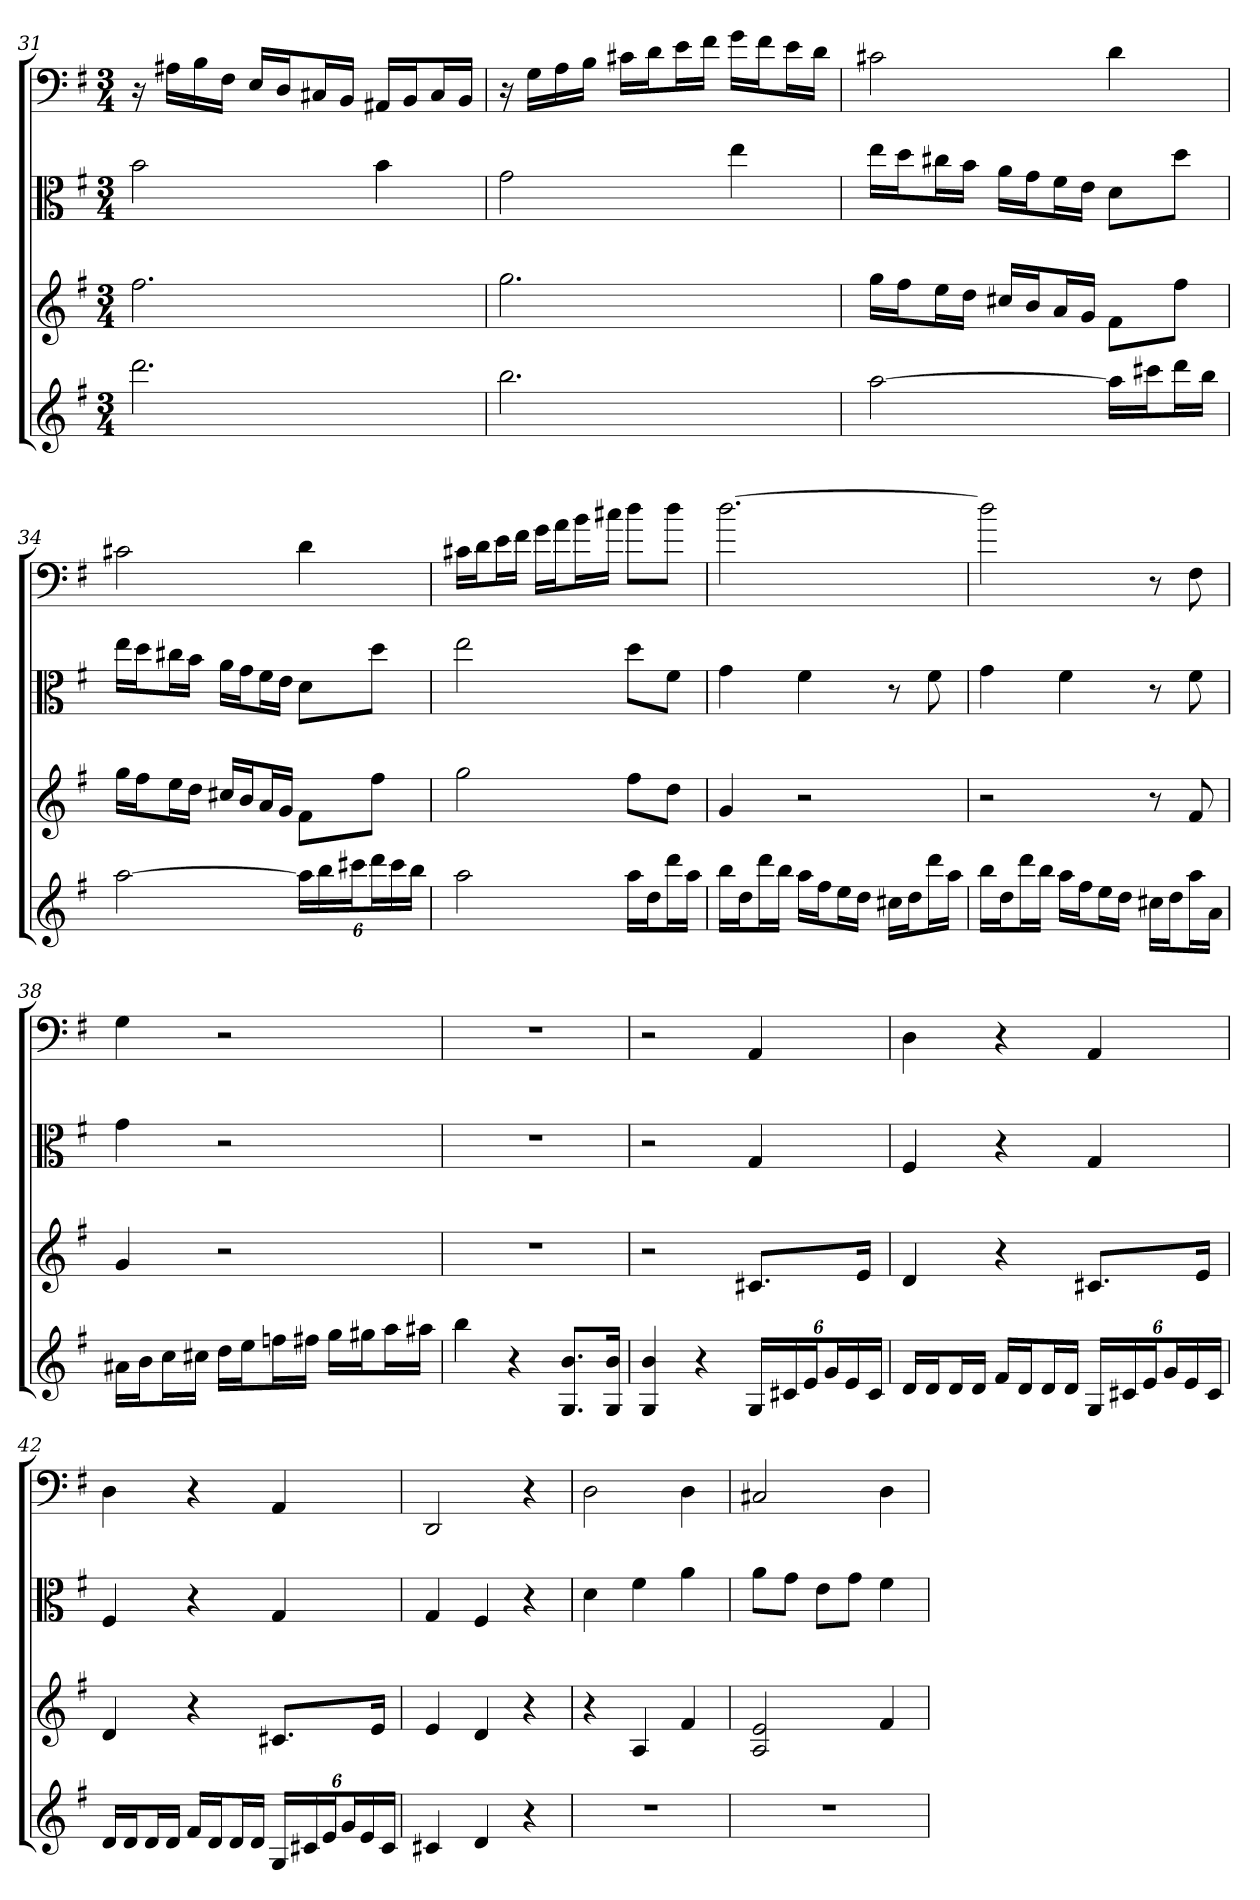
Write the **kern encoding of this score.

**kern	**kern	**kern	**kern
*part4	*part3	*part2	*part1
*staff4	*staff3	*staff2	*staff1
*	*	*clefC3	*clefF4
*k[f#]	*k[f#]	*k[f#]	*k[f#]
*G:	*G:	*G:	*G:
*M3/4	*M3/4	*M3/4	*M3/4
=31	=31	=31	=31
2.ddd	2.ff#	2b	16r
.	.	.	16A#X\LL
.	.	.	16B\
.	.	.	16F#\JJ
.	.	.	16E/LL
.	.	.	16D/J
.	.	.	16C#X/L
.	.	.	16BB/JJ
.	.	4b	16AA#X/LL
.	.	.	16BB/J
.	.	.	16C#/L
.	.	.	16BB/JJ
=32	=32	=32	=32
2.bb	2.gg	2g	16r
.	.	.	16G\LL
.	.	.	16A\
.	.	.	16B\JJ
.	.	.	16c#X\LL
.	.	.	16d\J
.	.	.	16e\L
.	.	.	16f#\JJ
.	.	4ee	16g\LL
.	.	.	16f#\J
.	.	.	16e\L
.	.	.	16d\JJ
=33	=33	=33	=33
[2aa	16ggLL	16ee\LL	2c#X
.	16ff#J	16dd\J	.
.	16eeL	16cc#X\L	.
.	16ddJJ	16b\JJ	.
.	16cc#XLL	16a\LL	.
.	16bJ	16g\J	.
.	16aL	16f#\L	.
.	16gJJ	16e\JJ	.
16aaLL]	8f#L	8d\L	4d
16ccc#XJ	.	.	.
16dddL	8ff#J	8dd\J	.
16bbJJ	.	.	.
=34	=34	=34	=34
[2aa	16ggLL	16ee\LL	2c#X
.	16ff#J	16dd\J	.
.	16eeL	16cc#X\L	.
.	16ddJJ	16b\JJ	.
.	16cc#XLL	16a\LL	.
.	16bJ	16g\J	.
.	16aL	16f#\L	.
.	16gJJ	16e\JJ	.
24aaLL]	8f#L	8d\L	4d
24bb	.	.	.
24ccc#XJ	.	.	.
24dddL	8ff#J	8dd\J	.
24ccc#	.	.	.
24bbJJ	.	.	.
=35	=35	=35	=35
2aa	2gg	2ee	16c#X\LL
.	.	.	16d\J
.	.	.	16e\L
.	.	.	16f#\JJ
.	.	.	16g\LL
.	.	.	16a\J
.	.	.	16b\L
.	.	.	16cc#X\JJ
16aaLL	8ff#L	8dd\L	8dd\L
16ddJ	.	.	.
16dddL	8ddJ	8f#\J	8dd\J
16aaJJ	.	.	.
=36	=36	=36	=36
16bbLL	4g	4g	[2.dd
16ddJ	.	.	.
16dddL	.	.	.
16bbJJ	.	.	.
16aaLL	2r	4f#	.
16ff#J	.	.	.
16eeL	.	.	.
16ddJJ	.	.	.
16cc#XLL	.	8r	.
16ddJ	.	.	.
16dddL	.	8f#	.
16aaJJ	.	.	.
=37	=37	=37	=37
16bbLL	2r	4g	2dd]
16ddJ	.	.	.
16dddL	.	.	.
16bbJJ	.	.	.
16aaLL	.	4f#	.
16ff#J	.	.	.
16eeL	.	.	.
16ddJJ	.	.	.
16cc#XLL	8r	8r	8r
16ddJ	.	.	.
16aaL	8f#	8f#	8F#
16aJJ	.	.	.
=38	=38	=38	=38
16a#XLL	4g	4g	4G
16bJ	.	.	.
16ccL	.	.	.
16cc#XJJ	.	.	.
16ddLL	2r	2r	2r
16eeJ	.	.	.
16ffnL	.	.	.
16ff#XJJ	.	.	.
16ggLL	.	.	.
16gg#XJ	.	.	.
16aaL	.	.	.
16aa#XJJ	.	.	.
=39	=39	=39	=39
4bb	2.r	2.r	2.r
4r	.	.	.
8.G 8.bL	.	.	.
16G 16bJk	.	.	.
=40	=40	=40	=40
4G 4b	2r	2r	2r
4r	.	.	.
24GLL	8.c#XL	4G	4AA
24c#X	.	.	.
24eJ	.	.	.
24gL	.	.	.
24e	.	.	.
.	16eJk	.	.
24c#JJ	.	.	.
=41	=41	=41	=41
16dLL	4d	4F#	4D
16dJ	.	.	.
16dL	.	.	.
16dJJ	.	.	.
16f#LL	4r	4r	4r
16dJ	.	.	.
16dL	.	.	.
16dJJ	.	.	.
24GLL	8.c#XL	4G	4AA
24c#X	.	.	.
24eJ	.	.	.
24gL	.	.	.
24e	.	.	.
.	16eJk	.	.
24c#JJ	.	.	.
=42	=42	=42	=42
16dLL	4d	4F#	4D
16dJ	.	.	.
16dL	.	.	.
16dJJ	.	.	.
16f#LL	4r	4r	4r
16dJ	.	.	.
16dL	.	.	.
16dJJ	.	.	.
24GLL	8.c#XL	4G	4AA
24c#X	.	.	.
24eJ	.	.	.
24gL	.	.	.
24e	.	.	.
.	16eJk	.	.
24c#JJ	.	.	.
=43	=43	=43	=43
4c#X	4e	4G	2DD
4d	4d	4F#	.
4r	4r	4r	4r
=44	=44	=44	=44
2.r	4r	4d	2D
.	4A	4f#	.
.	4f#	4a	4D
=45	=45	=45	=45
2.r	2A 2e	8a\L	2C#X
.	.	8g\J	.
.	.	8e\L	.
.	.	8g\J	.
.	4f#	4f#	4D
=	=	=	=
*-	*-	*-	*-
